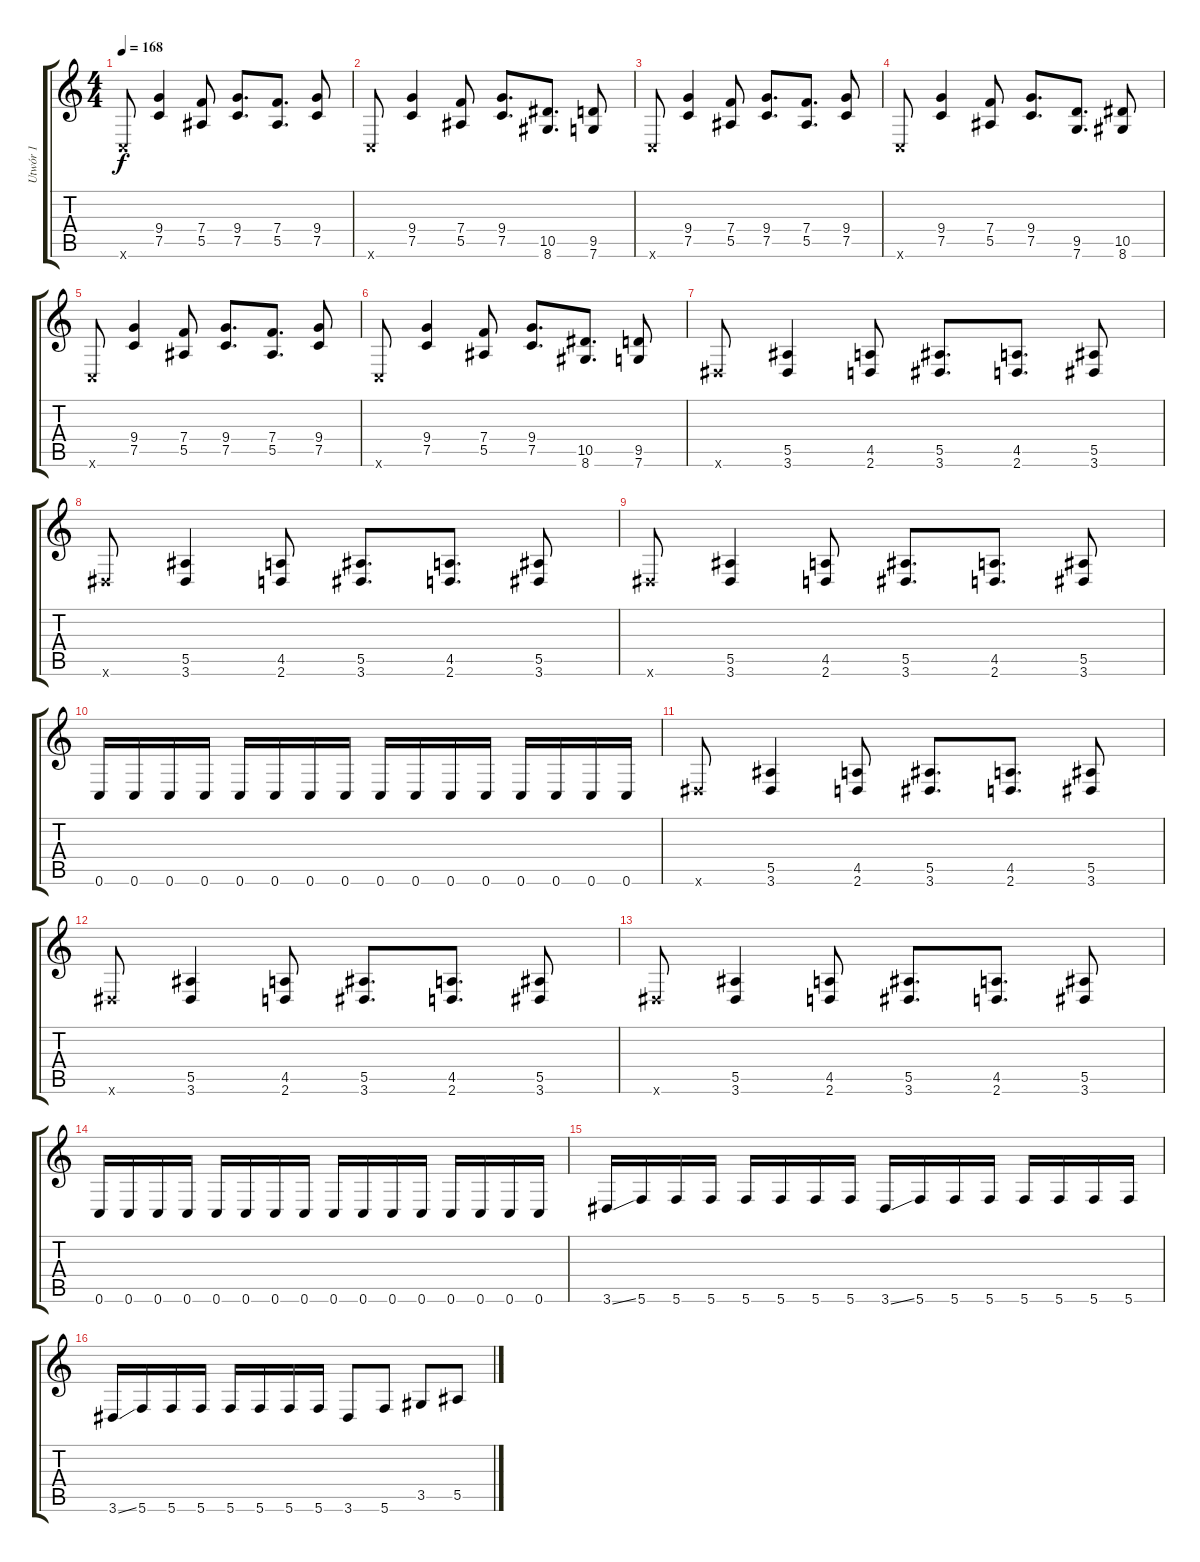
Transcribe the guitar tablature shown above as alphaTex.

\track ("Utwór 1" "Utwór 1") {instrument overdrivenguitar}
\staff {score tabs}
\tuning (C4 G3 Eb3 Bb2 F2 C2) {hide}
\ts (4 4)
\tempo 168
\clef g2
\ks c
0.6{x}.8{dy f} (9.4 7.5).4 (7.4 5.5).8 (9.4 7.5).8{d} (7.4 5.5).8{d} (9.4 7.5).8 |
0.6{x}.8 (9.4 7.5).4 (7.4 5.5).8 (9.4 7.5).8{d} (10.5 8.6).8{d} (9.5 7.6).8 |
0.6{x}.8 (9.4 7.5).4 (7.4 5.5).8 (9.4 7.5).8{d} (7.4 5.5).8{d} (9.4 7.5).8 |
0.6{x}.8 (9.4 7.5).4 (7.4 5.5).8 (9.4 7.5).8{d} (9.5 7.6).8{d} (10.5 8.6).8 |
0.6{x}.8 (9.4 7.5).4 (7.4 5.5).8 (9.4 7.5).8{d} (7.4 5.5).8{d} (9.4 7.5).8 |
0.6{x}.8 (9.4 7.5).4 (7.4 5.5).8 (9.4 7.5).8{d} (10.5 8.6).8{d} (9.5 7.6).8 |
3.6{x}.8 (5.5 3.6).4 (4.5 2.6).8 (5.5 3.6).8{d} (4.5 2.6).8{d} (5.5 3.6).8 |
3.6{x}.8 (5.5 3.6).4 (4.5 2.6).8 (5.5 3.6).8{d} (4.5 2.6).8{d} (5.5 3.6).8 |
3.6{x}.8 (5.5 3.6).4 (4.5 2.6).8 (5.5 3.6).8{d} (4.5 2.6).8{d} (5.5 3.6).8 |
0.6.16 0.6.16 0.6.16 0.6.16 0.6.16 0.6.16 0.6.16 0.6.16 0.6.16 0.6.16 0.6.16 0.6.16 0.6.16 0.6.16 0.6.16 0.6.16 |
3.6{x}.8 (5.5 3.6).4 (4.5 2.6).8 (5.5 3.6).8{d} (4.5 2.6).8{d} (5.5 3.6).8 |
3.6{x}.8 (5.5 3.6).4 (4.5 2.6).8 (5.5 3.6).8{d} (4.5 2.6).8{d} (5.5 3.6).8 |
3.6{x}.8 (5.5 3.6).4 (4.5 2.6).8 (5.5 3.6).8{d} (4.5 2.6).8{d} (5.5 3.6).8 |
0.6.16 0.6.16 0.6.16 0.6.16 0.6.16 0.6.16 0.6.16 0.6.16 0.6.16 0.6.16 0.6.16 0.6.16 0.6.16 0.6.16 0.6.16 0.6.16 |
3.6{ss}.16 5.6.16 5.6.16 5.6.16 5.6.16 5.6.16 5.6.16 5.6.16 3.6{ss}.16 5.6.16 5.6.16 5.6.16 5.6.16 5.6.16 5.6.16 5.6.16 |
3.6{ss}.16 5.6.16 5.6.16 5.6.16 5.6.16 5.6.16 5.6.16 5.6.16 3.6.8 5.6.8 3.5.8 5.5.8
